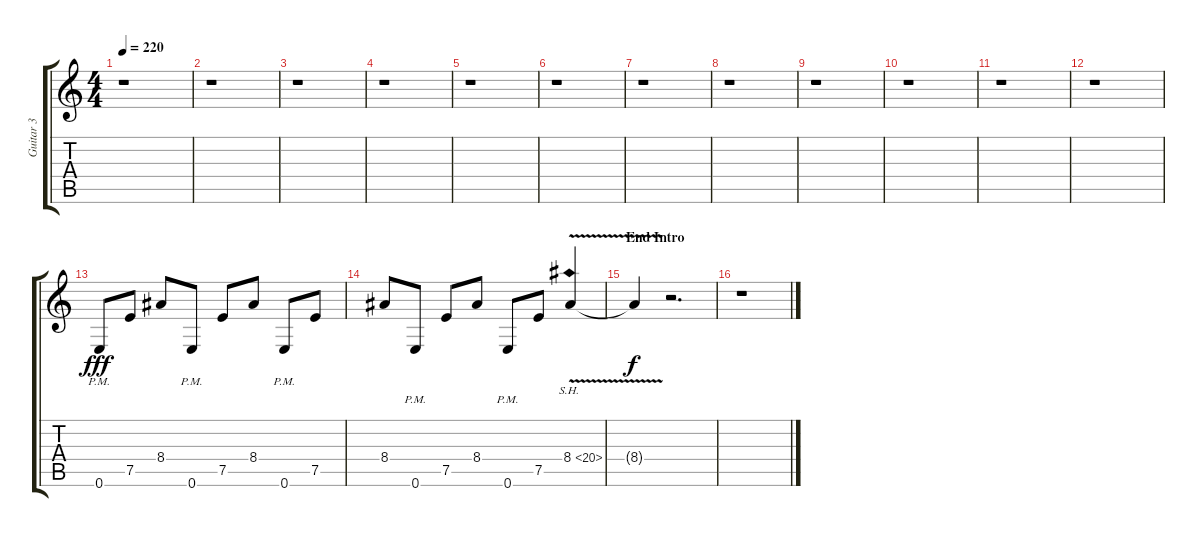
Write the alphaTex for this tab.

\track ("Guitar 3" "Guitar 3") {instrument distortionguitar}
\staff {score tabs}
\tuning (E4 B3 G3 D3 A2 E2) {hide}
\ts (4 4)
\tempo 220
\clef g2
\ks c
r.1{dy fff} |
r.1 |
r.1 |
r.1 |
r.1 |
r.1 |
r.1 |
r.1 |
r.1 |
r.1 |
r.1 |
r.1 |
0.6{pm}.8 7.5.8 8.4.8 0.6{pm}.8 7.5.8 8.4.8 0.6{pm}.8 7.5.8 |
8.4.8 0.6{pm}.8 7.5.8 8.4.8 0.6{pm}.8 7.5.8 8.4{sh 12 v}.4 |
\section ("" "End Intro")
8.4{t}.4{dy f} r.2{d} |
r.1
